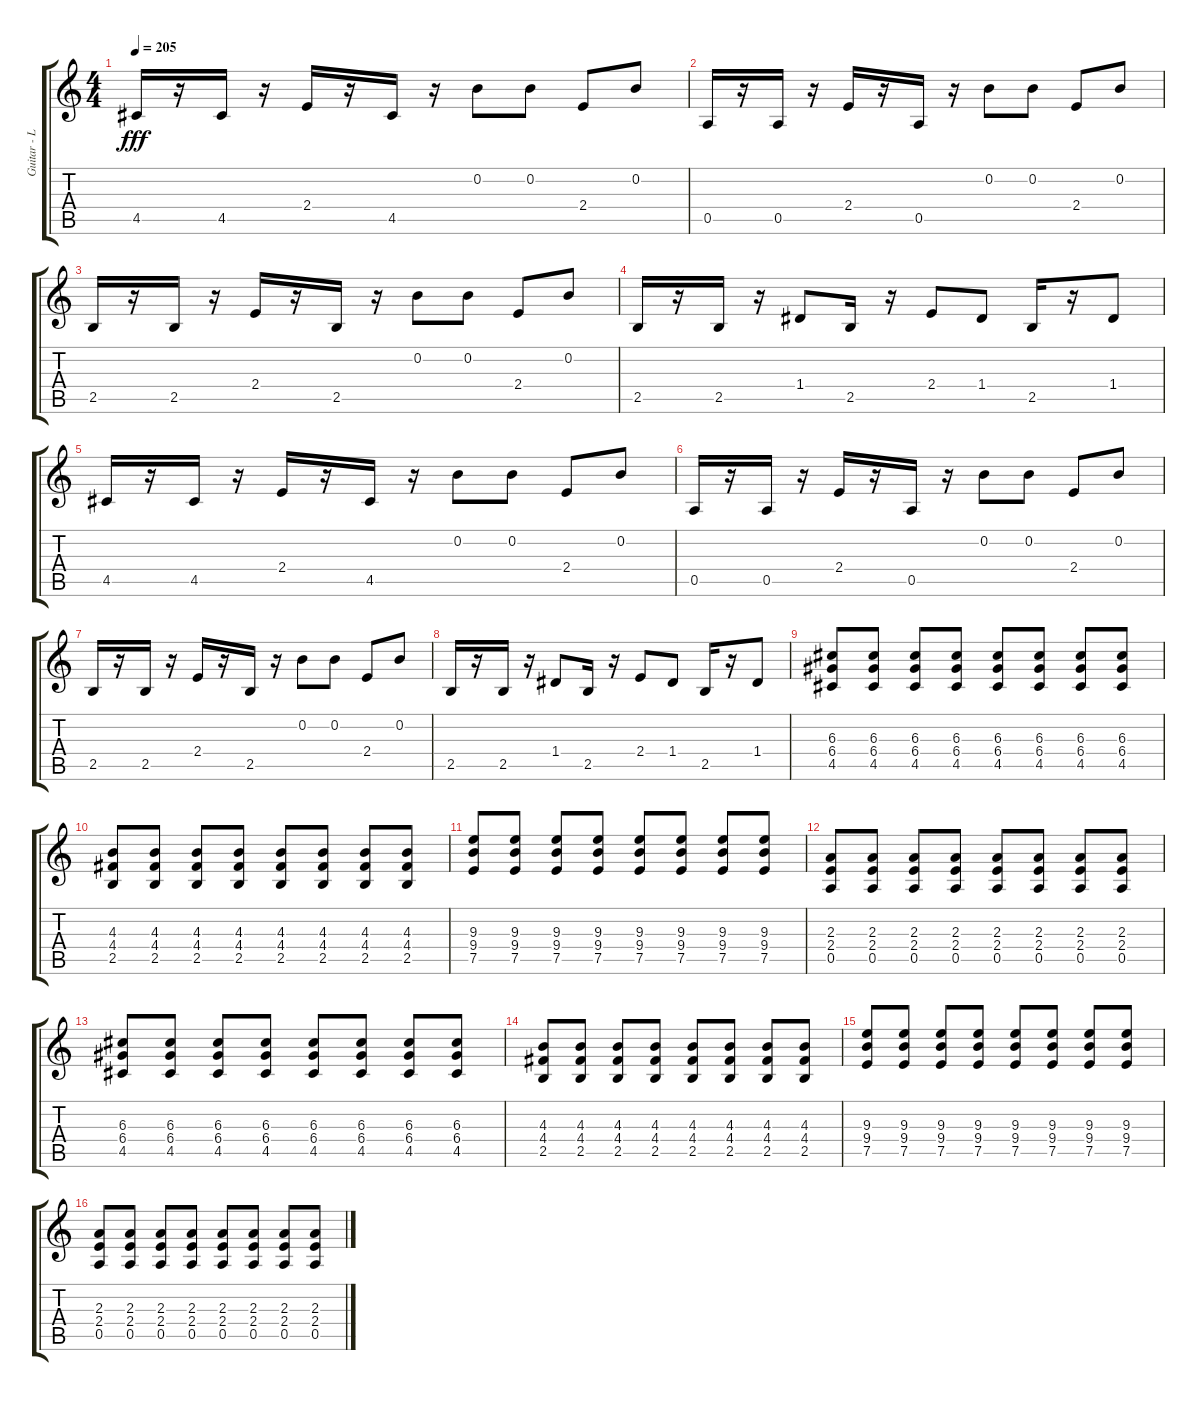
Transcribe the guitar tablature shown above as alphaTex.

\track ("Guitar - Lead" "Guitar - L") {instrument distortionguitar}
\staff {score tabs}
\tuning (E4 B3 G3 D3 A2 E2) {hide}
\ts (4 4)
\tempo 205
\clef g2
\ks c
4.5.16{dy fff} r.16 4.5.16 r.16 2.4.16 r.16 4.5.16 r.16 0.2.8 0.2.8 2.4.8 0.2.8 |
0.5.16 r.16 0.5.16 r.16 2.4.16 r.16 0.5.16 r.16 0.2.8 0.2.8 2.4.8 0.2.8 |
2.5.16 r.16 2.5.16 r.16 2.4.16 r.16 2.5.16 r.16 0.2.8 0.2.8 2.4.8 0.2.8 |
2.5.16 r.16 2.5.16 r.16 1.4.8 2.5.16 r.16 2.4.8 1.4.8 2.5.16 r.16 1.4.8 |
4.5.16 r.16 4.5.16 r.16 2.4.16 r.16 4.5.16 r.16 0.2.8 0.2.8 2.4.8 0.2.8 |
0.5.16 r.16 0.5.16 r.16 2.4.16 r.16 0.5.16 r.16 0.2.8 0.2.8 2.4.8 0.2.8 |
2.5.16 r.16 2.5.16 r.16 2.4.16 r.16 2.5.16 r.16 0.2.8 0.2.8 2.4.8 0.2.8 |
2.5.16 r.16 2.5.16 r.16 1.4.8 2.5.16 r.16 2.4.8 1.4.8 2.5.16 r.16 1.4.8 |
(6.3 6.4 4.5).8 (6.3 6.4 4.5).8 (6.3 6.4 4.5).8 (6.3 6.4 4.5).8 (6.3 6.4 4.5).8 (6.3 6.4 4.5).8 (6.3 6.4 4.5).8 (6.3 6.4 4.5).8 |
(4.3 4.4 2.5).8 (4.3 4.4 2.5).8 (4.3 4.4 2.5).8 (4.3 4.4 2.5).8 (4.3 4.4 2.5).8 (4.3 4.4 2.5).8 (4.3 4.4 2.5).8 (4.3 4.4 2.5).8 |
(9.3 9.4 7.5).8 (9.3 9.4 7.5).8 (9.3 9.4 7.5).8 (9.3 9.4 7.5).8 (9.3 9.4 7.5).8 (9.3 9.4 7.5).8 (9.3 9.4 7.5).8 (9.3 9.4 7.5).8 |
(2.3 2.4 0.5).8 (2.3 2.4 0.5).8 (2.3 2.4 0.5).8 (2.3 2.4 0.5).8 (2.3 2.4 0.5).8 (2.3 2.4 0.5).8 (2.3 2.4 0.5).8 (2.3 2.4 0.5).8 |
(6.3 6.4 4.5).8 (6.3 6.4 4.5).8 (6.3 6.4 4.5).8 (6.3 6.4 4.5).8 (6.3 6.4 4.5).8 (6.3 6.4 4.5).8 (6.3 6.4 4.5).8 (6.3 6.4 4.5).8 |
(4.3 4.4 2.5).8 (4.3 4.4 2.5).8 (4.3 4.4 2.5).8 (4.3 4.4 2.5).8 (4.3 4.4 2.5).8 (4.3 4.4 2.5).8 (4.3 4.4 2.5).8 (4.3 4.4 2.5).8 |
(9.3 9.4 7.5).8 (9.3 9.4 7.5).8 (9.3 9.4 7.5).8 (9.3 9.4 7.5).8 (9.3 9.4 7.5).8 (9.3 9.4 7.5).8 (9.3 9.4 7.5).8 (9.3 9.4 7.5).8 |
(2.3 2.4 0.5).8 (2.3 2.4 0.5).8 (2.3 2.4 0.5).8 (2.3 2.4 0.5).8 (2.3 2.4 0.5).8 (2.3 2.4 0.5).8 (2.3 2.4 0.5).8 (2.3 2.4 0.5).8
